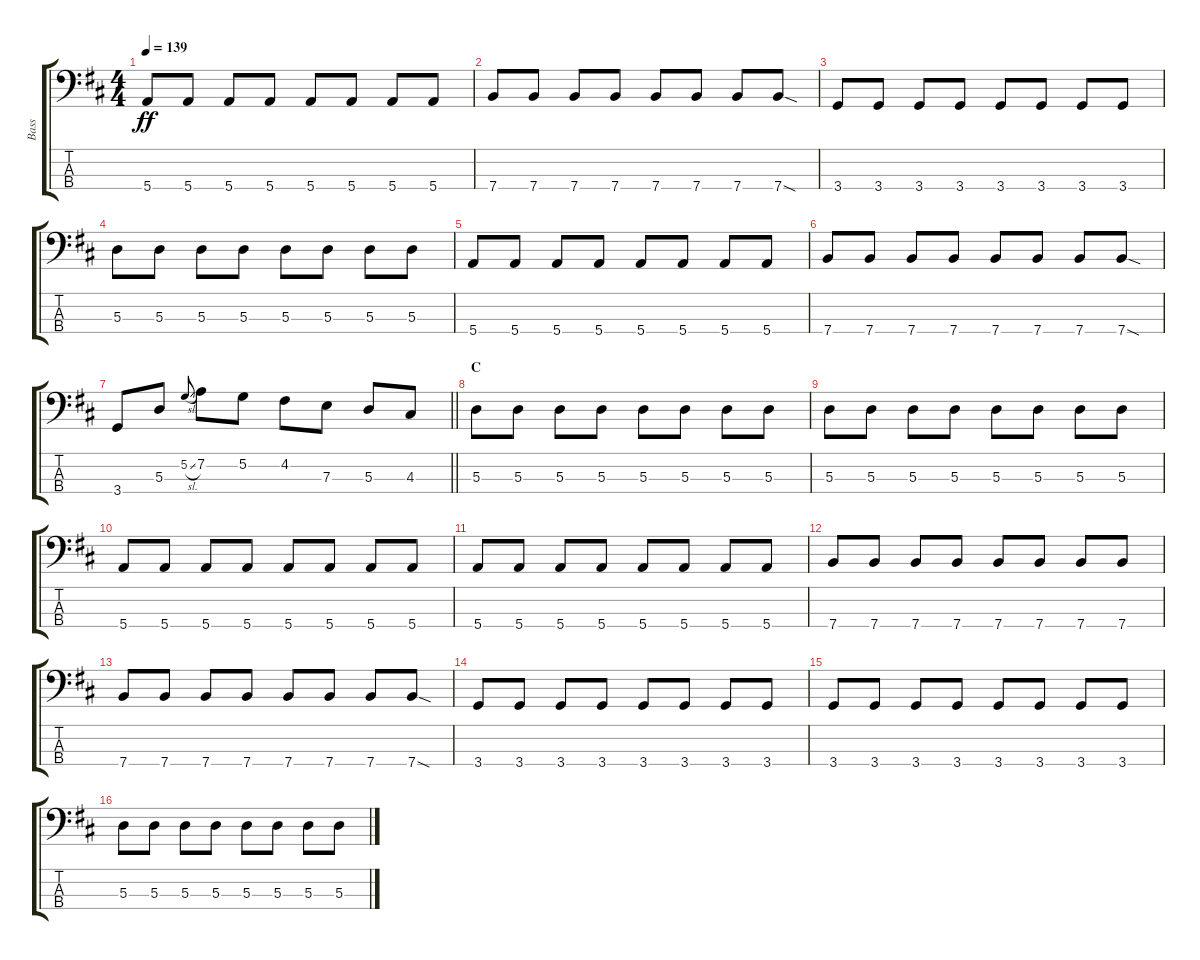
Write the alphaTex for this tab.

\track ("Bass" "Bass") {instrument electricbasspick}
\staff {score tabs}
\tuning (G2 D2 A1 E1) {hide}
\ts (4 4)
\tempo 139
\clef f4
\ks d
5.4.8{dy ff} 5.4.8 5.4.8 5.4.8 5.4.8 5.4.8 5.4.8 5.4.8 |
7.4.8 7.4.8 7.4.8 7.4.8 7.4.8 7.4.8 7.4.8 7.4{sod}.8 |
3.4.8 3.4.8 3.4.8 3.4.8 3.4.8 3.4.8 3.4.8 3.4.8 |
5.3.8 5.3.8 5.3.8 5.3.8 5.3.8 5.3.8 5.3.8 5.3.8 |
5.4.8 5.4.8 5.4.8 5.4.8 5.4.8 5.4.8 5.4.8 5.4.8 |
7.4.8 7.4.8 7.4.8 7.4.8 7.4.8 7.4.8 7.4.8 7.4{sod}.8 |
\barLineRight lightlight
3.4.8 5.3.8 5.2{sl}.8{gr onbeat} 7.2.8 5.2.8 4.2.8 7.3.8 5.3.8 4.3.8 |
\section ("" "C")
5.3.8 5.3.8 5.3.8 5.3.8 5.3.8 5.3.8 5.3.8 5.3.8 |
5.3.8 5.3.8 5.3.8 5.3.8 5.3.8 5.3.8 5.3.8 5.3.8 |
5.4.8 5.4.8 5.4.8 5.4.8 5.4.8 5.4.8 5.4.8 5.4.8 |
5.4.8 5.4.8 5.4.8 5.4.8 5.4.8 5.4.8 5.4.8 5.4.8 |
7.4.8 7.4.8 7.4.8 7.4.8 7.4.8 7.4.8 7.4.8 7.4.8 |
7.4.8 7.4.8 7.4.8 7.4.8 7.4.8 7.4.8 7.4.8 7.4{sod}.8 |
3.4.8 3.4.8 3.4.8 3.4.8 3.4.8 3.4.8 3.4.8 3.4.8 |
3.4.8 3.4.8 3.4.8 3.4.8 3.4.8 3.4.8 3.4.8 3.4.8 |
5.3.8 5.3.8 5.3.8 5.3.8 5.3.8 5.3.8 5.3.8 5.3.8
